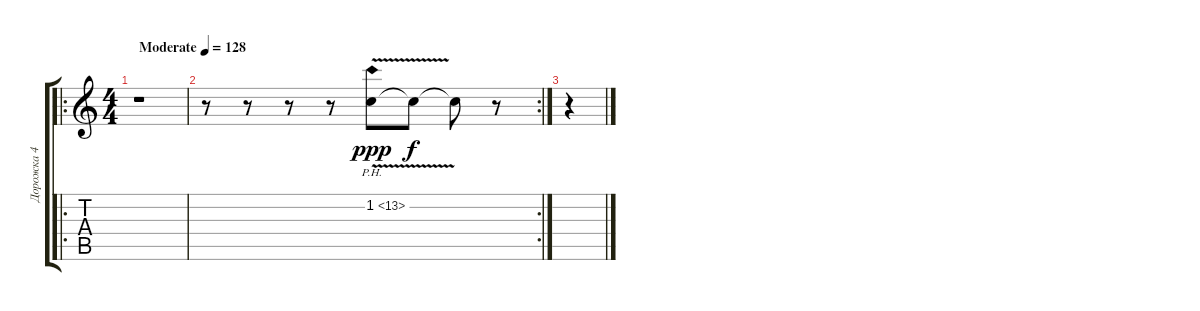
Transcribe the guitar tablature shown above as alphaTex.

\track ("Дорожка 4" "Дорожка 4") {instrument distortionguitar}
\staff {score tabs}
\tuning (E4 B3 G3 D3 A2 E2) {hide}
\ro
\ts (4 4)
\tempo (128 "Moderate")
\clef g2
\ks c
r.1{dy ppp instrument distortionguitar} |
\rc 2
r.8 r.8 r.8 r.8 1.2{ph 12 v}.8 1.2{t}.8{dy f} 1.2{t}.8 r.8 |
r.4
